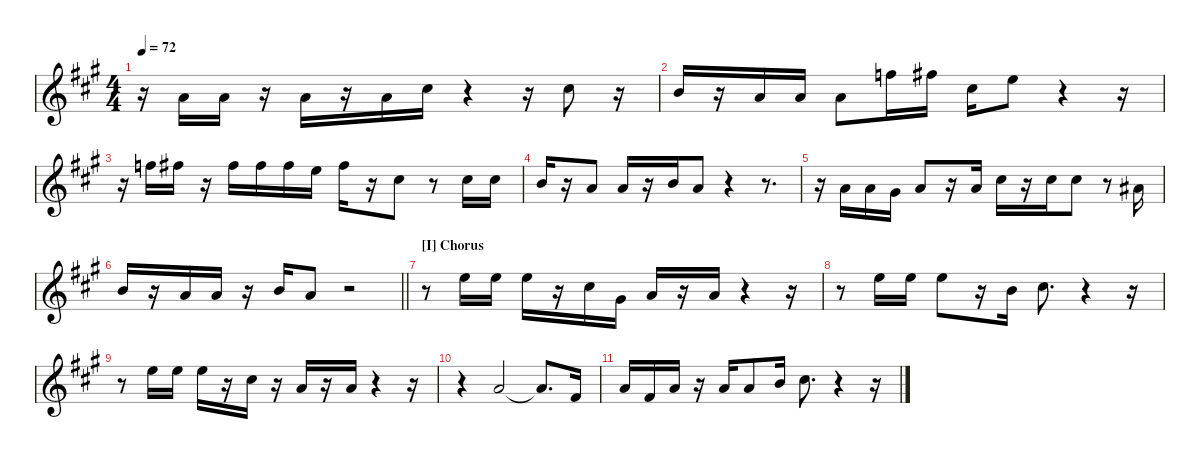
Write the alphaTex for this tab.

\hideDynamics
\bracketExtendMode nobrackets
\singleTrackTrackNamePolicy hidden
\multiTrackTrackNamePolicy hidden
\otherSystemsTrackNameOrientation horizontal
\track ("Soprano Voice" "Singer") {instrument voiceoohs}
\staff {score}
\tuning (E4 B3 G3 D3 A2 E2)
\ts (4 4)
\tempo 72
\clef g2
\ks a
r.16{dy mf beam Down} 5.1{acc forcenatural}.16{beam Up} 5.1{acc forcenatural}.16{beam Up} r.16{beam Up} 5.1{acc forcenatural}.16{beam Down} r.16{beam Down} 5.1{acc forcenatural}.16{beam Down} 9.1{acc #}.16{beam Down} r.4{beam Down} r.16{beam Down} 9.1{acc #}.8{beam Down} r.16{beam Down} |
7.1{acc forcenatural}.16{beam Up} r.16{beam Up} 5.1{acc forcenatural}.16{beam Up} 5.1{acc forcenatural}.16{beam Up} 5.1{acc forcenatural}.8{beam Down} 13.1{acc forcenatural}.16{beam Down} 14.1{acc #}.16{beam Down} 9.1{acc #}.16{beam Down} 12.1{acc forcenatural}.8{beam Down} r.4{beam Down} r.16{beam Down} |
r.16{beam Down} 13.1{acc forcenatural}.16{beam Down} 14.1{acc #}.16{beam Down} r.16{beam Down} 14.1{acc #}.16{beam Down} 14.1{acc #}.16{beam Down} 14.1{acc #}.16{beam Down} 12.1{acc forcenatural}.16{beam Down} 14.1{acc #}.16{beam Down} r.16{beam Down} 9.1{acc #}.8{beam Down} r.8{beam Down} 9.1{acc #}.16{beam Down} 9.1{acc #}.16{beam Down} |
7.1{acc forcenatural}.16{beam Up} r.16{beam Up} 5.1{acc forcenatural}.8{beam Up} 5.1{acc forcenatural}.16{beam Up} r.16{beam Up} 7.1{acc forcenatural}.16{beam Up} 5.1{acc forcenatural}.8{beam Up} r.4{beam Up} r.8{d beam Up} |
r.16{beam Down} 5.1{acc forcenatural}.16{beam Up} 5.1{acc forcenatural}.16{beam Up} 4.1{acc #}.16{beam Up} 5.1{acc forcenatural}.8{beam Up} r.16{beam Up} 5.1{acc forcenatural}.16{beam Up} 9.1{acc #}.16{beam Down} r.16{beam Down} 9.1{acc #}.16{beam Down} 9.1{acc #}.8{beam Down} r.8{beam Down} 6.1{acc #}.16{beam Up} |
\barLineRight lightlight
7.1{acc forcenatural}.16{beam Up} r.16{beam Up} 5.1{acc forcenatural}.16{beam Up} 5.1{acc forcenatural}.16{beam Up} r.16{beam Up} 7.1{acc forcenatural}.16{beam Up} 5.1{acc forcenatural}.8{beam Up} r.2{beam Up} |
\section ("I" "Chorus")
r.8{beam Down} 12.1{acc forcenatural}.16{beam Down} 12.1{acc forcenatural}.16{beam Down} 12.1{acc forcenatural}.16{beam Down} r.16{beam Down} 9.1{acc #}.16{beam Down} 9.2{acc #}.16{beam Down} 10.2{acc forcenatural}.16{beam Up} r.16{beam Up} 5.1{acc forcenatural}.16{beam Up} r.4{beam Up} r.16{beam Up} |
r.8{beam Down} 12.1{acc forcenatural}.16{beam Down} 12.1{acc forcenatural}.16{beam Down} 12.1{acc forcenatural}.8{beam Down} r.16{beam Down} 7.1{acc forcenatural}.16{beam Down} 9.1{acc #}.8{d beam Down} r.4{beam Down} r.16{beam Down} |
r.8{beam Down} 12.1{acc forcenatural}.16{beam Down} 12.1{acc forcenatural}.16{beam Down} 12.1{acc forcenatural}.16{beam Down} r.16{beam Down} 9.1{acc #}.16{beam Down} r.16{beam Down} 5.1{acc forcenatural}.16{beam Up} r.16{beam Up} 5.1{acc forcenatural}.16{beam Up} r.4{beam Up} r.16{beam Up} |
r.4{beam Down} 5.1{acc forcenatural}.2{beam Up} 5.1{t acc forcenatural}.8{d beam Up} 2.1{acc #}.16{beam Up} |
5.1{acc forcenatural}.16{beam Up} 2.1{acc #}.16{beam Up} 5.1{acc forcenatural}.16{beam Up} r.16{beam Up} 5.1{acc forcenatural}.16{beam Up} 5.1{acc forcenatural}.8{beam Up} 7.1{acc forcenatural}.16{beam Up} 9.1{acc #}.8{d beam Down} r.4{beam Down} r.16{beam Down}
